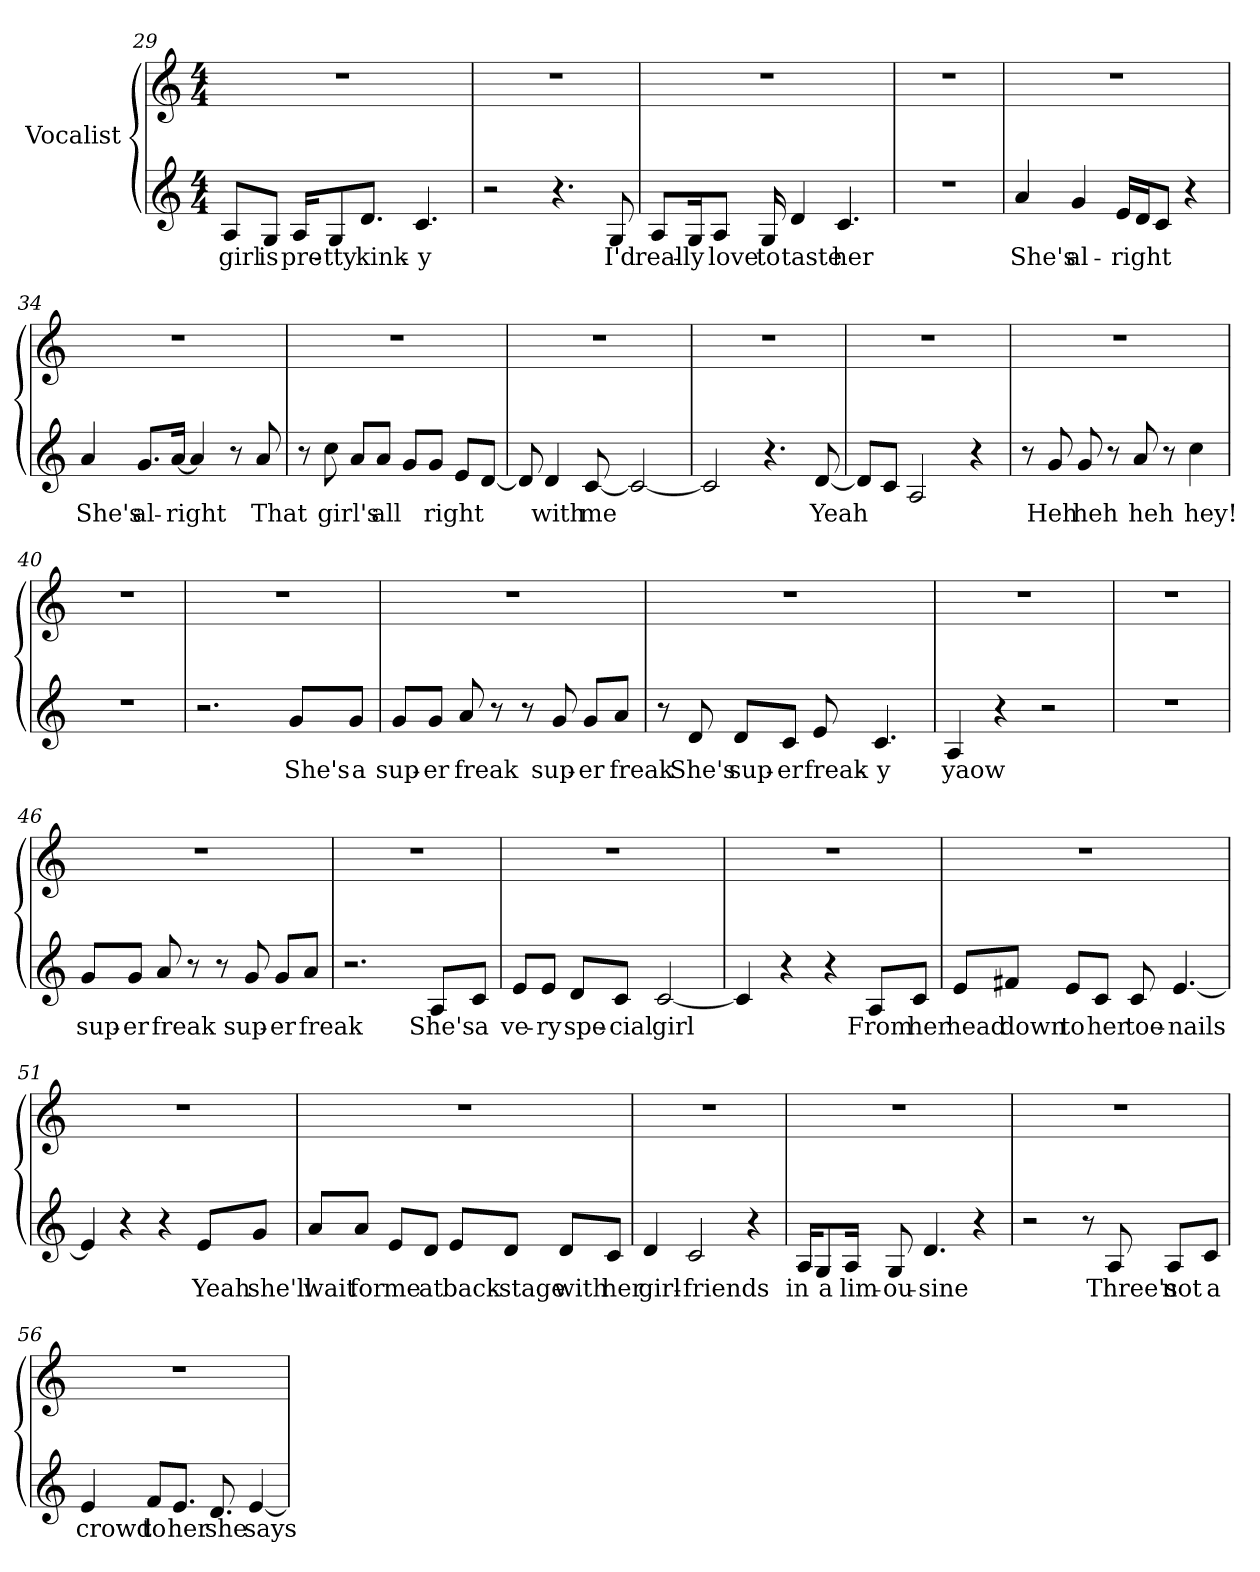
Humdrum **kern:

**kern	**text	**kern
*part1	*part1	*part1
*staff2	*staff2	*staff1
*I"Vocalist	*	*
*clefG2	*	*clefG2
*M4/4	*	*M4/4
=29	=29	=29
8A/L	girl	1r
8G/J	is	.
16A/KL	pre-	.
8G/	-tty	.
8.d/J	kink-	.
4.c	-y	.
=30	=30	=30
2r	.	1r
4.r	.	.
8G	I'd	.
=31	=31	=31
8A/L	real-	1r
16G/K	-ly	.
8A/J	love	.
16G	to	.
4d	taste	.
4.c	her	.
=32	=32	=32
1r	.	1r
=33	=33	=33
4a	She's	1r
4g	al-	.
16e/LL	-right	.
16d/J	_	.
8c/J	_	.
4r	.	.
=34	=34	=34
4a	She's	1r
8.g/L	al-	.
[16a/Jk	-right	.
4a]	_	.
8r	.	.
8a	That	.
=35	=35	=35
8r	.	1r
8cc	girl's	.
8a/L	_	.
8a/J	all	.
8g/L	_	.
8g/J	right	.
8e/L	_	.
[8d/J	_	.
=36	=36	=36
8d]	_	1r
4d	with	.
[8c	me	.
2c_	_	.
=37	=37	=37
2c]	_	1r
4.r	.	.
[8d	Yeah	.
=38	=38	=38
8d/L]	_	1r
8c/J	_	.
2A	_	.
4r	.	.
=39	=39	=39
8r	.	1r
8g	Heh	.
8g	heh	.
8r	.	.
8a	heh	.
8r	.	.
4cc	hey!	.
=40	=40	=40
1r	.	1r
=41	=41	=41
2.r	.	1r
8g/L	She's	.
8g/J	a	.
=42	=42	=42
8g/L	sup-	1r
8g/J	-er	.
8a	freak	.
8r	.	.
8r	.	.
8g	sup-	.
8g/L	-er	.
8a/J	freak	.
=43	=43	=43
8r	.	1r
8d	She's	.
8d/L	sup-	.
8c/J	-er	.
8e	freak-	.
4.c	-y	.
=44	=44	=44
4A	yaow	1r
4r	.	.
2r	.	.
=45	=45	=45
1r	.	1r
=46	=46	=46
8g/L	sup-	1r
8g/J	-er	.
8a	freak	.
8r	.	.
8r	.	.
8g	sup-	.
8g/L	-er	.
8a/J	freak	.
=47	=47	=47
2.r	.	1r
8A/L	She's	.
8c/J	a	.
=48	=48	=48
8e/L	ve-	1r
8e/J	-ry	.
8d/L	spe-	.
8c/J	-cial	.
[2c	girl	.
=49	=49	=49
4c]	_	1r
4r	.	.
4r	.	.
8A/L	From	.
8c/J	her	.
=50	=50	=50
8e/L	head	1r
8f#X/J	down	.
8e/L	to	.
8c/J	her	.
8c	toe-	.
[4.e	-nails	.
=51	=51	=51
4e]	_	1r
4r	.	.
4r	.	.
8e/L	Yeah	.
8g/J	she'll	.
=52	=52	=52
8a/L	wait	1r
8a/J	for	.
8e/L	me	.
8d/J	at	.
8e/L	back-	.
8d/J	-stage	.
8d/L	with	.
8c/J	her	.
=53	=53	=53
4d	girl-	1r
2c	-friends	.
4r	.	.
=54	=54	=54
16A/KL	in	1r
8G/	a	.
16A/Jk	lim-	.
8G	-ou-	.
4.d	-sine	.
4r	.	.
=55	=55	=55
2r	.	1r
8r	.	.
8A	Three's	.
8A/L	not	.
8c/J	a	.
=56	=56	=56
4e	crowd	1r
8f/L	to	.
8.e/J	her	.
8.d	she	.
[4e	says	.
=	=	=
*-	*-	*-
